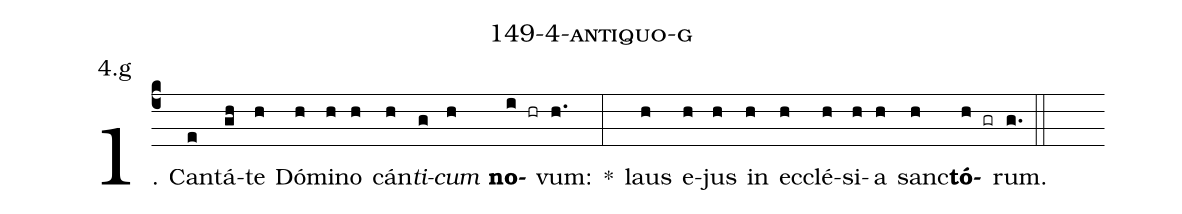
name: 149-4-antiquo-g;
annotation: 4.g;
%%
(c4)1. Can(e)tá(gh)te(h) Dó(h)mi(h)no(h) cán(h)<i>ti</i>(g)<i>cum</i>(h) <b>no</b>(i hr)vum:(h.) *(:) laus(h) e(h)jus(h) in(h) ec(h)clé(h)si(h)a(h) sanc(h)<b>tó</b>(h gr)rum.(g.) (::)
